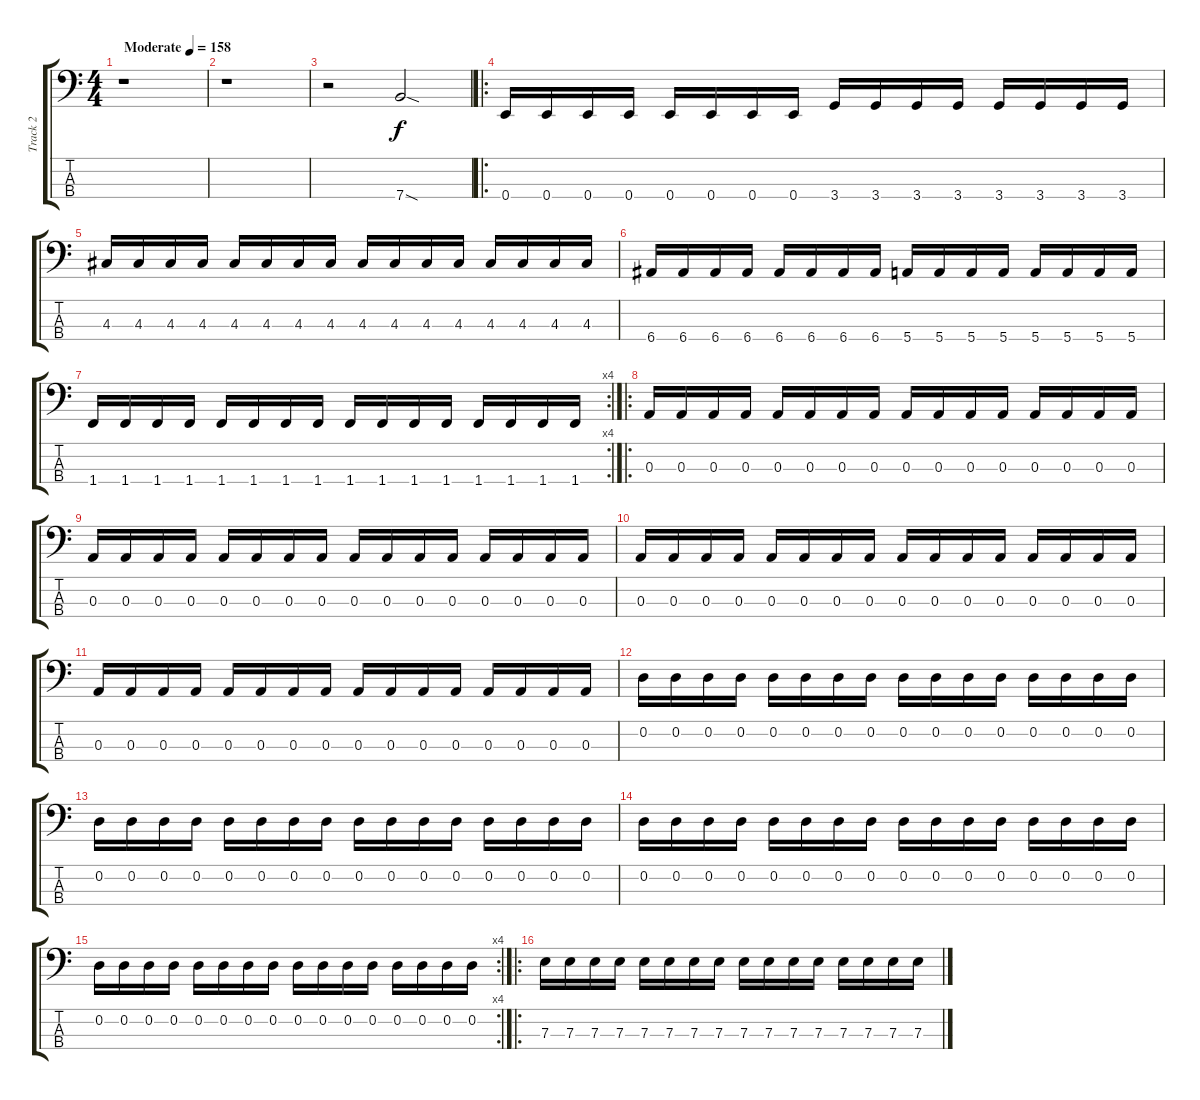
\track ("Track 2" "Track 2") {instrument electricbassfinger}
\staff {score tabs}
\tuning (G2 D2 A1 E1) {hide}
\ts (4 4)
\tempo (158 "Moderate")
\clef f4
\ks c
r.1{dy f instrument electricbassfinger} |
r.1 |
r.2 7.4{sod}.2 |
\ro
0.4.16 0.4.16 0.4.16 0.4.16 0.4.16 0.4.16 0.4.16 0.4.16 3.4.16 3.4.16 3.4.16 3.4.16 3.4.16 3.4.16 3.4.16 3.4.16 |
4.3.16 4.3.16 4.3.16 4.3.16 4.3.16 4.3.16 4.3.16 4.3.16 4.3.16 4.3.16 4.3.16 4.3.16 4.3.16 4.3.16 4.3.16 4.3.16 |
6.4.16 6.4.16 6.4.16 6.4.16 6.4.16 6.4.16 6.4.16 6.4.16 5.4.16 5.4.16 5.4.16 5.4.16 5.4.16 5.4.16 5.4.16 5.4.16 |
\rc 4
1.4.16 1.4.16 1.4.16 1.4.16 1.4.16 1.4.16 1.4.16 1.4.16 1.4.16 1.4.16 1.4.16 1.4.16 1.4.16 1.4.16 1.4.16 1.4.16 |
\ro
0.3.16 0.3.16 0.3.16 0.3.16 0.3.16 0.3.16 0.3.16 0.3.16 0.3.16 0.3.16 0.3.16 0.3.16 0.3.16 0.3.16 0.3.16 0.3.16 |
0.3.16 0.3.16 0.3.16 0.3.16 0.3.16 0.3.16 0.3.16 0.3.16 0.3.16 0.3.16 0.3.16 0.3.16 0.3.16 0.3.16 0.3.16 0.3.16 |
0.3.16 0.3.16 0.3.16 0.3.16 0.3.16 0.3.16 0.3.16 0.3.16 0.3.16 0.3.16 0.3.16 0.3.16 0.3.16 0.3.16 0.3.16 0.3.16 |
0.3.16 0.3.16 0.3.16 0.3.16 0.3.16 0.3.16 0.3.16 0.3.16 0.3.16 0.3.16 0.3.16 0.3.16 0.3.16 0.3.16 0.3.16 0.3.16 |
0.2.16 0.2.16 0.2.16 0.2.16 0.2.16 0.2.16 0.2.16 0.2.16 0.2.16 0.2.16 0.2.16 0.2.16 0.2.16 0.2.16 0.2.16 0.2.16 |
0.2.16 0.2.16 0.2.16 0.2.16 0.2.16 0.2.16 0.2.16 0.2.16 0.2.16 0.2.16 0.2.16 0.2.16 0.2.16 0.2.16 0.2.16 0.2.16 |
0.2.16 0.2.16 0.2.16 0.2.16 0.2.16 0.2.16 0.2.16 0.2.16 0.2.16 0.2.16 0.2.16 0.2.16 0.2.16 0.2.16 0.2.16 0.2.16 |
\rc 4
0.2.16 0.2.16 0.2.16 0.2.16 0.2.16 0.2.16 0.2.16 0.2.16 0.2.16 0.2.16 0.2.16 0.2.16 0.2.16 0.2.16 0.2.16 0.2.16 |
\ro
7.3.16 7.3.16 7.3.16 7.3.16 7.3.16 7.3.16 7.3.16 7.3.16 7.3.16 7.3.16 7.3.16 7.3.16 7.3.16 7.3.16 7.3.16 7.3.16
